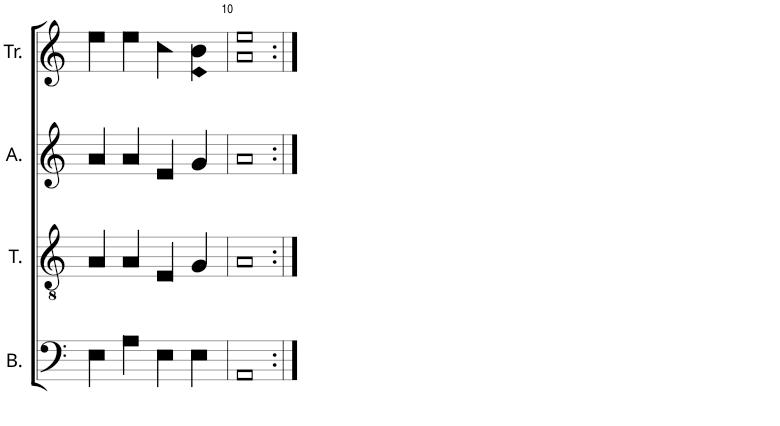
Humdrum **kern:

**kern	**kern	**kern	**kern
*part4	*part3	*part2	*part1
*staff4	*staff3	*staff2	*staff1
*I"B.	*I"T.	*I"A.	*I"Tr.
*I'B.	*I'T.	*I'A.	*I'Tr.
!!LO:PB:g=z
*clefF4	*clefGv2	*clefG2	*clefG2
*k[]	*k[]	*k[]	*k[]
*M4/4	*M4/4	*M4/4	*M4/4
*met(c)	*met(c)	*met(c)	*met(c)
=9	=9	=9	=9
4E!\	4A!/	4a!/	4ee!\
4A!\	4A!/	4a!/	4ee!\
4E!\	4E!/	4e!/	4cc!\
4E!\	4G!/	4g!/	4b!\ 4dd!\
=10	=10	=10	=10
1AA!	1A!	1a!	1a! 1ee!
=:|!	=:|!	=:|!	=:|!
*-	*-	*-	*-
